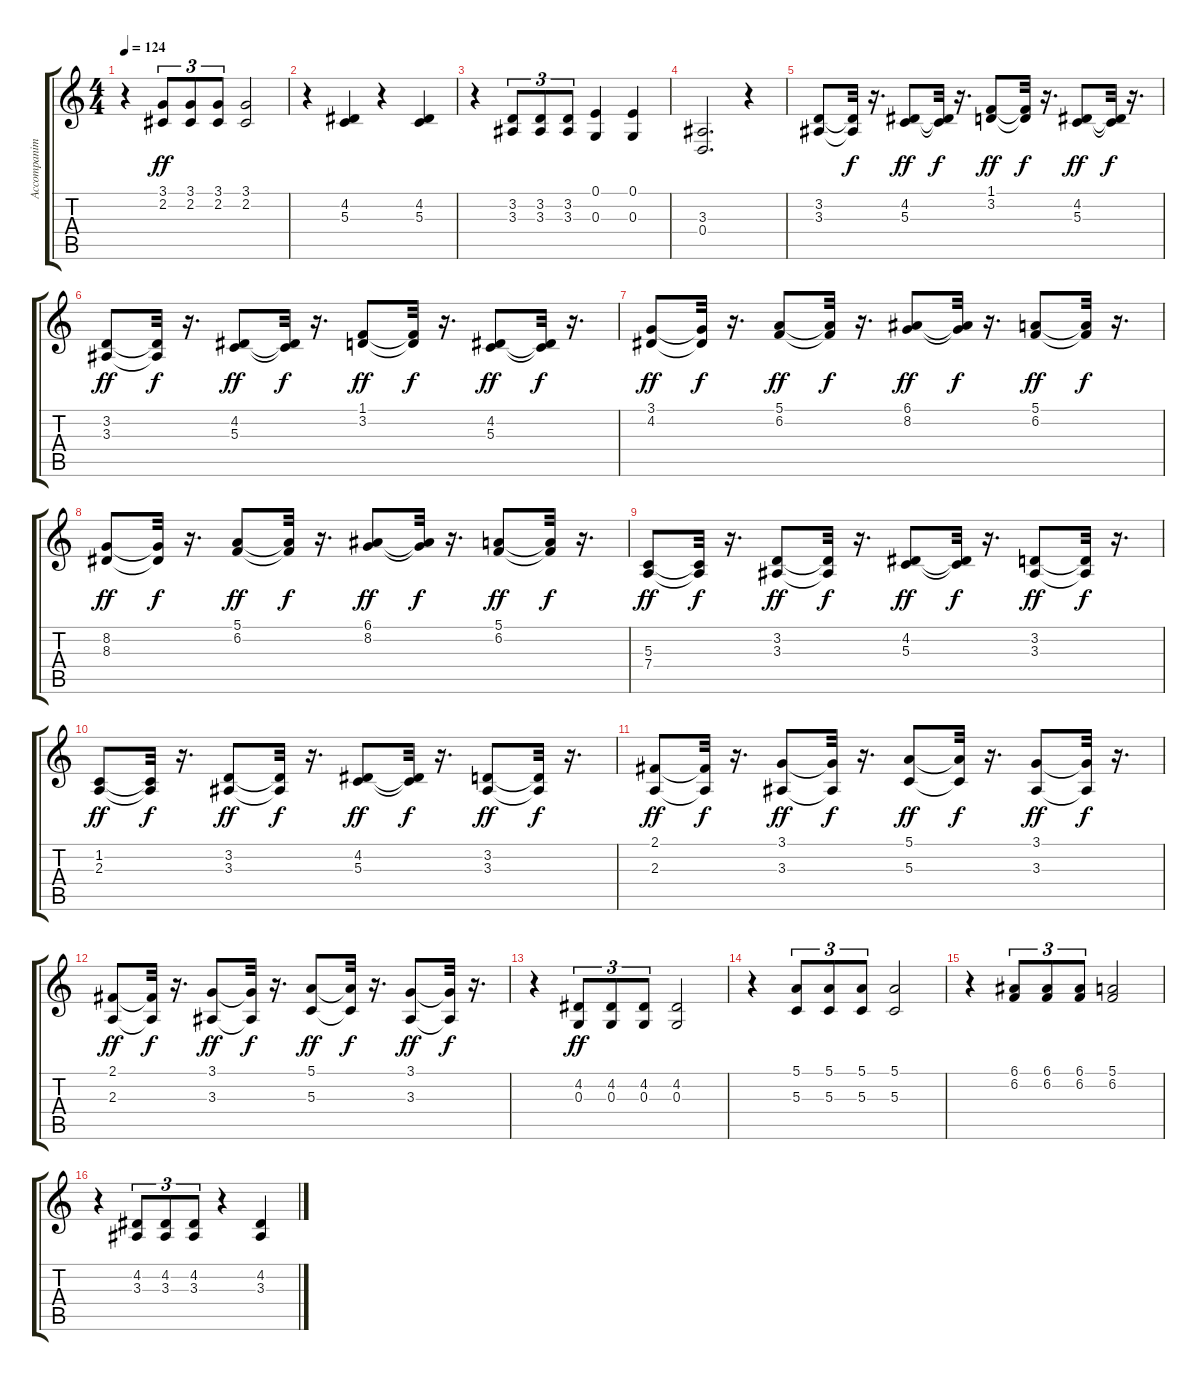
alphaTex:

\track ("Accompaniment" "Accompanim") {instrument synthbrass1}
\staff {score tabs}
\tuning (E4 B3 G3 D3 A2 E2) {hide}
\ts (4 4)
\tempo 124
\clef g2
\ks c
r.4{dy ff} (3.1 2.2).8{tu (3 2)} (3.1 2.2).8{tu (3 2)} (3.1 2.2).8{tu (3 2)} (3.1 2.2).2 |
r.4 (4.2 5.3).4 r.4 (4.2 5.3).4 |
r.4 (3.2 3.3).8{tu (3 2)} (3.2 3.3).8{tu (3 2)} (3.2 3.3).8{tu (3 2)} (0.1 0.3).4 (0.1 0.3).4 |
(3.3 0.4).2{d} r.4 |
(3.2 3.3).8 (3.2{t} 3.3{t}).32{dy f} r.16{d} (4.2 5.3).8{dy ff} (4.2{t} 5.3{t}).32{dy f} r.16{d} (1.1 3.2).8{dy ff} (1.1{t} 3.2{t}).32{dy f} r.16{d} (4.2 5.3).8{dy ff} (4.2{t} 5.3{t}).32{dy f} r.16{d} |
(3.2 3.3).8{dy ff} (3.2{t} 3.3{t}).32{dy f} r.16{d} (4.2 5.3).8{dy ff} (4.2{t} 5.3{t}).32{dy f} r.16{d} (1.1 3.2).8{dy ff} (1.1{t} 3.2{t}).32{dy f} r.16{d} (4.2 5.3).8{dy ff} (4.2{t} 5.3{t}).32{dy f} r.16{d} |
(3.1 4.2).8{dy ff} (3.1{t} 4.2{t}).32{dy f} r.16{d} (5.1 6.2).8{dy ff} (5.1{t} 6.2{t}).32{dy f} r.16{d} (6.1 8.2).8{dy ff} (6.1{t} 8.2{t}).32{dy f} r.16{d} (5.1 6.2).8{dy ff} (5.1{t} 6.2{t}).32{dy f} r.16{d} |
(8.2 8.3).8{dy ff} (8.2{t} 8.3{t}).32{dy f} r.16{d} (5.1 6.2).8{dy ff} (5.1{t} 6.2{t}).32{dy f} r.16{d} (6.1 8.2).8{dy ff} (6.1{t} 8.2{t}).32{dy f} r.16{d} (5.1 6.2).8{dy ff} (5.1{t} 6.2{t}).32{dy f} r.16{d} |
(5.3 7.4).8{dy ff} (5.3{t} 7.4{t}).32{dy f} r.16{d} (3.2 3.3).8{dy ff} (3.2{t} 3.3{t}).32{dy f} r.16{d} (4.2 5.3).8{dy ff} (4.2{t} 5.3{t}).32{dy f} r.16{d} (3.2 3.3).8{dy ff} (3.2{t} 3.3{t}).32{dy f} r.16{d} |
(1.2 2.3).8{dy ff} (1.2{t} 2.3{t}).32{dy f} r.16{d} (3.2 3.3).8{dy ff} (3.2{t} 3.3{t}).32{dy f} r.16{d} (4.2 5.3).8{dy ff} (4.2{t} 5.3{t}).32{dy f} r.16{d} (3.2 3.3).8{dy ff} (3.2{t} 3.3{t}).32{dy f} r.16{d} |
(2.1 2.3).8{dy ff} (2.1{t} 2.3{t}).32{dy f} r.16{d} (3.1 3.3).8{dy ff} (3.1{t} 3.3{t}).32{dy f} r.16{d} (5.1 5.3).8{dy ff} (5.1{t} 5.3{t}).32{dy f} r.16{d} (3.1 3.3).8{dy ff} (3.1{t} 3.3{t}).32{dy f} r.16{d} |
(2.1 2.3).8{dy ff} (2.1{t} 2.3{t}).32{dy f} r.16{d} (3.1 3.3).8{dy ff} (3.1{t} 3.3{t}).32{dy f} r.16{d} (5.1 5.3).8{dy ff} (5.1{t} 5.3{t}).32{dy f} r.16{d} (3.1 3.3).8{dy ff} (3.1{t} 3.3{t}).32{dy f} r.16{d} |
r.4 (4.2 0.3).8{tu (3 2) dy ff} (4.2 0.3).8{tu (3 2)} (4.2 0.3).8{tu (3 2)} (4.2 0.3).2 |
r.4 (5.1 5.3).8{tu (3 2)} (5.1 5.3).8{tu (3 2)} (5.1 5.3).8{tu (3 2)} (5.1 5.3).2 |
r.4 (6.1 6.2).8{tu (3 2)} (6.1 6.2).8{tu (3 2)} (6.1 6.2).8{tu (3 2)} (5.1 6.2).2 |
r.4 (4.2 3.3).8{tu (3 2)} (4.2 3.3).8{tu (3 2)} (4.2 3.3).8{tu (3 2)} r.4 (4.2 3.3).4
